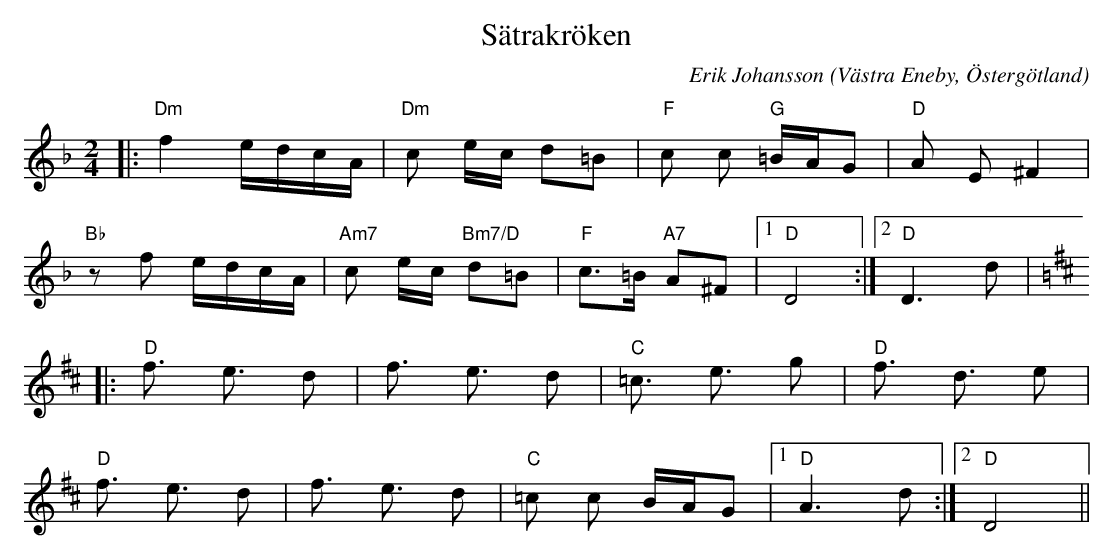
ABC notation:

X:1
T:Sätrakröken
C:Erik Johansson
O:Västra Eneby, Östergötland
Q:90
M:2/4
L:1/8
K:Dm
|:"Dm"f2 e/d/c/A/ |"Dm"c e/c/ d=B| "F" c c "G" =B/A/G | "D" A E ^F2 |
"Bb" zf e/d/c/A/ |"Am7"c e/c/ "Bm7/D"d=B| "F" c>=B  "A7" A^F |1 "D" D4 :|2 "D" D3d |
K:D
|:"D" f3/2 e3/2 d |f3/2 e3/2 d| "C" =c3/2 e3/2 g| "D" f3/2 d3/2 e |
"D" f3/2 e3/2 d |f3/2 e3/2 d| "C"=c c  B/A/G  |1 "D" A3  d:|2 "D" D4||
